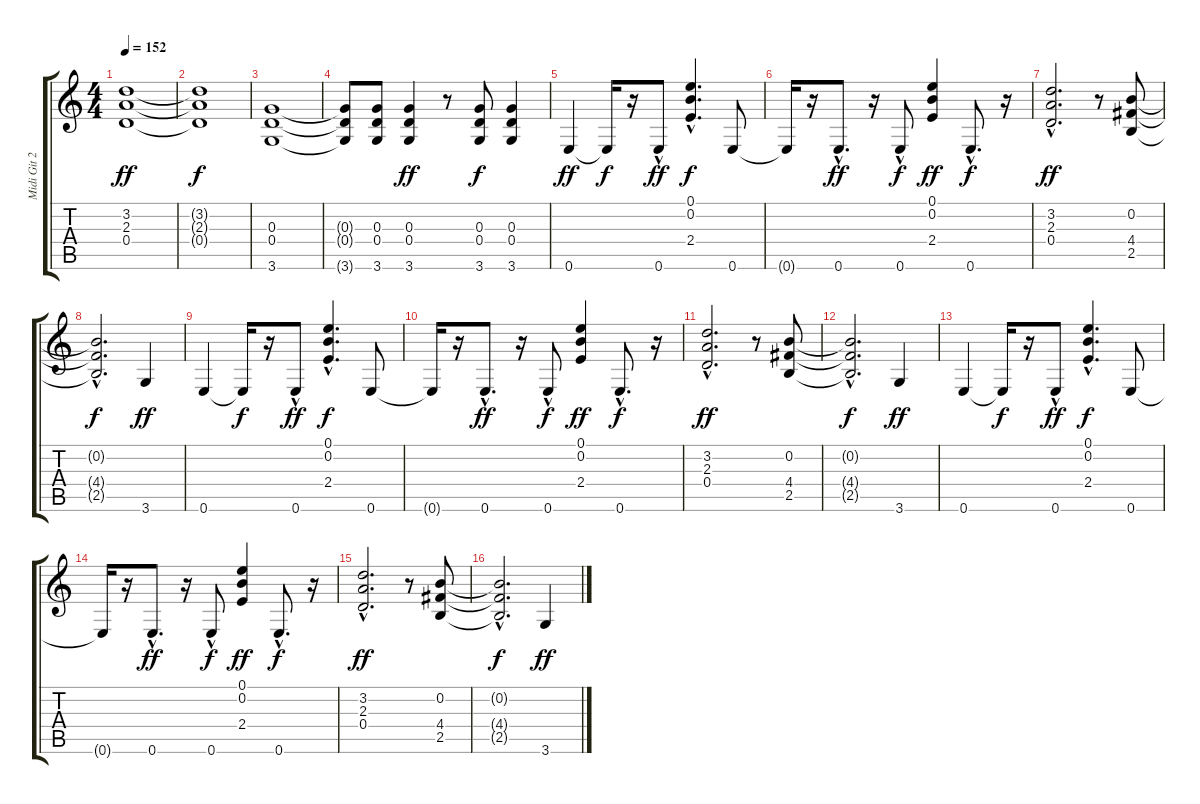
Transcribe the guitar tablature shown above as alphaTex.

\track ("Midi Git 2" "Midi Git 2") {instrument distortionguitar}
\staff {score tabs}
\tuning (E4 B3 G3 D3 A2 E2) {hide}
\ts (4 4)
\tempo 152
\clef g2
\ks c
(3.2 2.3 0.4).1{dy ff} |
(3.2{t} 2.3{t} 0.4{t}).1{dy f} |
(0.3 0.4 3.6).1 |
(0.3{t} 0.4{t} 3.6{t}).8 (0.3 0.4 3.6).8 (0.3 0.4 3.6).4{dy ff} r.8 (0.3 0.4 3.6).8{dy f} (0.3 0.4 3.6).4 |
0.6.4{dy ff} 0.6{t}.16{dy f} r.16 0.6{hac}.8{dy ff} (0.1{hac} 0.2{hac} 2.4{hac}).4{d dy f} 0.6.8 |
0.6{t}.16 r.16 0.6{hac}.8{d dy ff} r.16 0.6{hac}.8{dy f} (0.1 0.2 2.4).4{dy ff} 0.6{hac}.8{d dy f} r.16 |
(3.2{hac} 2.3{hac} 0.4{hac}).2{d dy ff} r.8 (0.2 4.4 2.5).8 |
(0.2{hac t} 4.4{hac t} 2.5{hac t}).2{d dy f} 3.6.4{dy ff} |
0.6.4 0.6{t}.16{dy f} r.16 0.6{hac}.8{dy ff} (0.1{hac} 0.2{hac} 2.4{hac}).4{d dy f} 0.6.8 |
0.6{t}.16 r.16 0.6{hac}.8{d dy ff} r.16 0.6{hac}.8{dy f} (0.1 0.2 2.4).4{dy ff} 0.6{hac}.8{d dy f} r.16 |
(3.2{hac} 2.3{hac} 0.4{hac}).2{d dy ff} r.8 (0.2 4.4 2.5).8 |
(0.2{hac t} 4.4{hac t} 2.5{hac t}).2{d dy f} 3.6.4{dy ff} |
0.6.4 0.6{t}.16{dy f} r.16 0.6{hac}.8{dy ff} (0.1{hac} 0.2{hac} 2.4{hac}).4{d dy f} 0.6.8 |
0.6{t}.16 r.16 0.6{hac}.8{d dy ff} r.16 0.6{hac}.8{dy f} (0.1 0.2 2.4).4{dy ff} 0.6{hac}.8{d dy f} r.16 |
(3.2{hac} 2.3{hac} 0.4{hac}).2{d dy ff} r.8 (0.2 4.4 2.5).8 |
(0.2{hac t} 4.4{hac t} 2.5{hac t}).2{d dy f} 3.6.4{dy ff}
